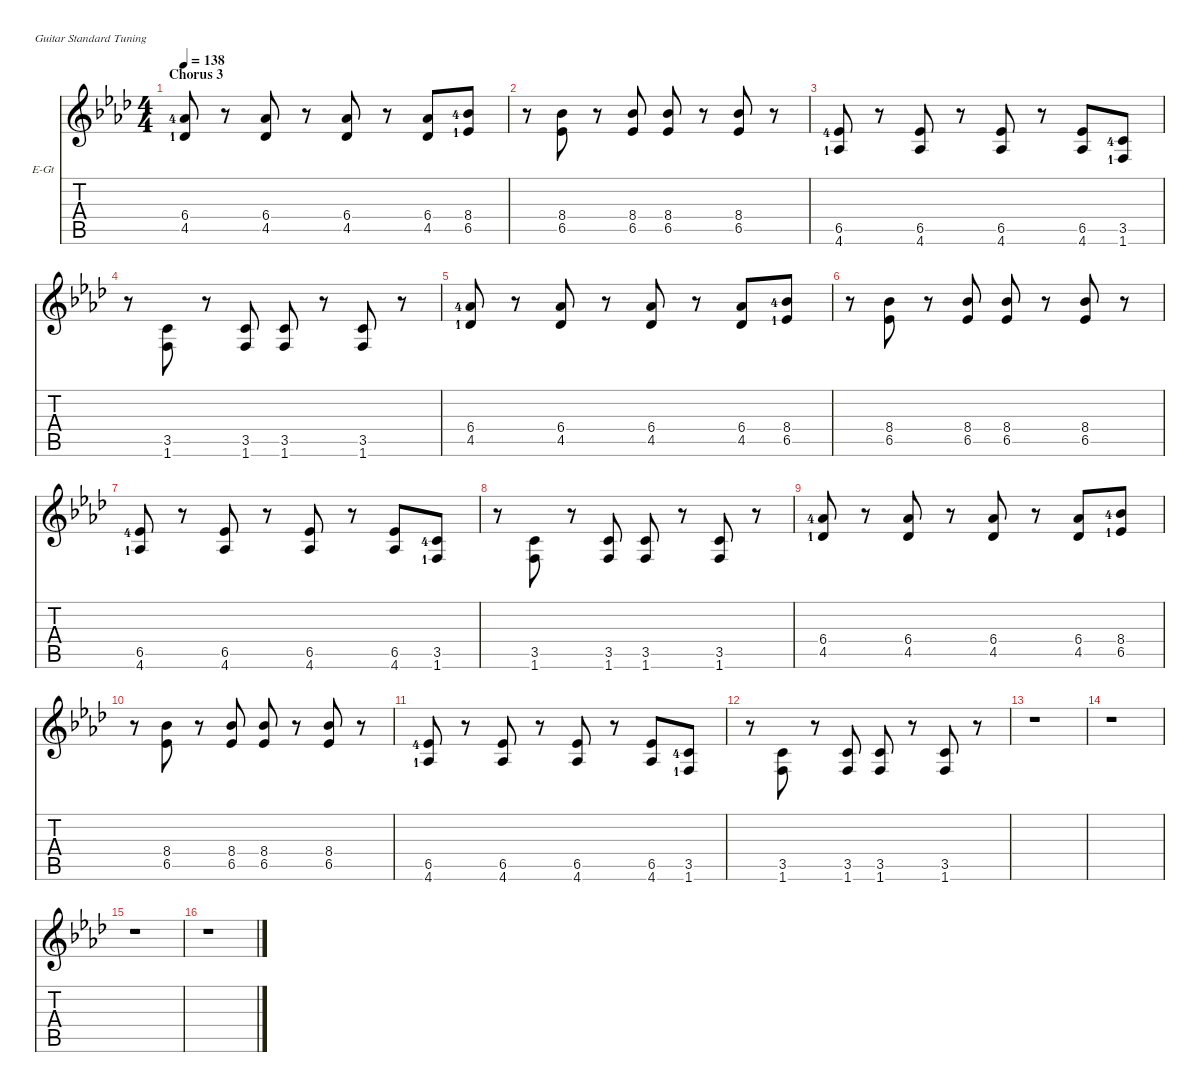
\defaultSystemsLayout 4
\hideDynamics
\bracketExtendMode nobrackets
\firstSystemTrackNameOrientation horizontal
\otherSystemsTrackNameOrientation horizontal
\track ("intermediate rhythm 06 UNUSED" "E-Gt") {instrument electricguitarclean}
\staff {score tabs}
\tuning (E4 B3 G3 D3 A2 E2)
\ts (4 4)
\section ("" "Chorus 3")
\tempo 138
\clef g2
\ks ab
(4.5{lf 2 acc b} 6.4{lf 5 acc b}).8{dy mf beam Up} r.8{beam Up} (4.5{acc b} 6.4{acc b}).8{beam Up} r.8{beam Up} (4.5{acc b} 6.4{acc b}).8{beam Up} r.8{beam Up} (4.5{acc b} 6.4{acc b}).8{beam Up} (6.5{lf 2 acc b} 8.4{lf 5 acc b}).8{beam Up} |
r.8{beam Down} (6.5{acc b} 8.4{acc b}).8{beam Up} r.8{beam Up} (6.5{acc b} 8.4{acc b}).8{beam Up} (6.5{acc b} 8.4{acc b}).8{beam Up} r.8{beam Up} (6.5{acc b} 8.4{acc b}).8{beam Up} r.8{beam Up} |
(4.6{lf 2 acc b} 6.5{lf 5 acc b}).8{beam Up} r.8{beam Up} (4.6{acc b} 6.5{acc b}).8{beam Up} r.8{beam Up} (4.6{acc b} 6.5{acc b}).8{beam Up} r.8{beam Up} (4.6{acc b} 6.5{acc b}).8{beam Up} (3.5{lf 5 acc forcenatural} 1.6{lf 2 acc forcenatural}).8{beam Up} |
r.8{beam Down} (1.6{acc forcenatural} 3.5{acc forcenatural}).8{beam Up} r.8{beam Up} (3.5{acc forcenatural} 1.6{acc forcenatural}).8{beam Up} (1.6{acc forcenatural} 3.5{acc forcenatural}).8{beam Up} r.8{beam Up} (3.5{acc forcenatural} 1.6{acc forcenatural}).8{beam Up} r.8{beam Up} |
(4.5{lf 2 acc b} 6.4{lf 5 acc b}).8{beam Up} r.8{beam Up} (4.5{acc b} 6.4{acc b}).8{beam Up} r.8{beam Up} (4.5{acc b} 6.4{acc b}).8{beam Up} r.8{beam Up} (4.5{acc b} 6.4{acc b}).8{beam Up} (6.5{lf 2 acc b} 8.4{lf 5 acc b}).8{beam Up} |
r.8{beam Down} (6.5{acc b} 8.4{acc b}).8{beam Up} r.8{beam Up} (6.5{acc b} 8.4{acc b}).8{beam Up} (6.5{acc b} 8.4{acc b}).8{beam Up} r.8{beam Up} (6.5{acc b} 8.4{acc b}).8{beam Up} r.8{beam Up} |
(4.6{lf 2 acc b} 6.5{lf 5 acc b}).8{beam Up} r.8{beam Up} (4.6{acc b} 6.5{acc b}).8{beam Up} r.8{beam Up} (4.6{acc b} 6.5{acc b}).8{beam Up} r.8{beam Up} (4.6{acc b} 6.5{acc b}).8{beam Up} (3.5{lf 5 acc forcenatural} 1.6{lf 2 acc forcenatural}).8{beam Up} |
r.8{beam Down} (1.6{acc forcenatural} 3.5{acc forcenatural}).8{beam Up} r.8{beam Up} (3.5{acc forcenatural} 1.6{acc forcenatural}).8{beam Up} (1.6{acc forcenatural} 3.5{acc forcenatural}).8{beam Up} r.8{beam Up} (3.5{acc forcenatural} 1.6{acc forcenatural}).8{beam Up} r.8{beam Up} |
(4.5{lf 2 acc b} 6.4{lf 5 acc b}).8{beam Up} r.8{beam Up} (4.5{acc b} 6.4{acc b}).8{beam Up} r.8{beam Up} (4.5{acc b} 6.4{acc b}).8{beam Up} r.8{beam Up} (4.5{acc b} 6.4{acc b}).8{beam Up} (6.5{lf 2 acc b} 8.4{lf 5 acc b}).8{beam Up} |
r.8{beam Down} (6.5{acc b} 8.4{acc b}).8{beam Up} r.8{beam Up} (6.5{acc b} 8.4{acc b}).8{beam Up} (6.5{acc b} 8.4{acc b}).8{beam Up} r.8{beam Up} (6.5{acc b} 8.4{acc b}).8{beam Up} r.8{beam Up} |
(4.6{lf 2 acc b} 6.5{lf 5 acc b}).8{beam Up} r.8{beam Up} (4.6{acc b} 6.5{acc b}).8{beam Up} r.8{beam Up} (4.6{acc b} 6.5{acc b}).8{beam Up} r.8{beam Up} (4.6{acc b} 6.5{acc b}).8{beam Up} (3.5{lf 5 acc forcenatural} 1.6{lf 2 acc forcenatural}).8{beam Up} |
r.8{beam Down} (1.6{acc forcenatural} 3.5{acc forcenatural}).8{beam Up} r.8{beam Up} (3.5{acc forcenatural} 1.6{acc forcenatural}).8{beam Up} (1.6{acc forcenatural} 3.5{acc forcenatural}).8{beam Up} r.8{beam Up} (3.5{acc forcenatural} 1.6{acc forcenatural}).8{beam Up} r.8{beam Up} |
r.1{beam Down} |
r.1{beam Down} |
r.1{beam Down} |
r.1{beam Down}
